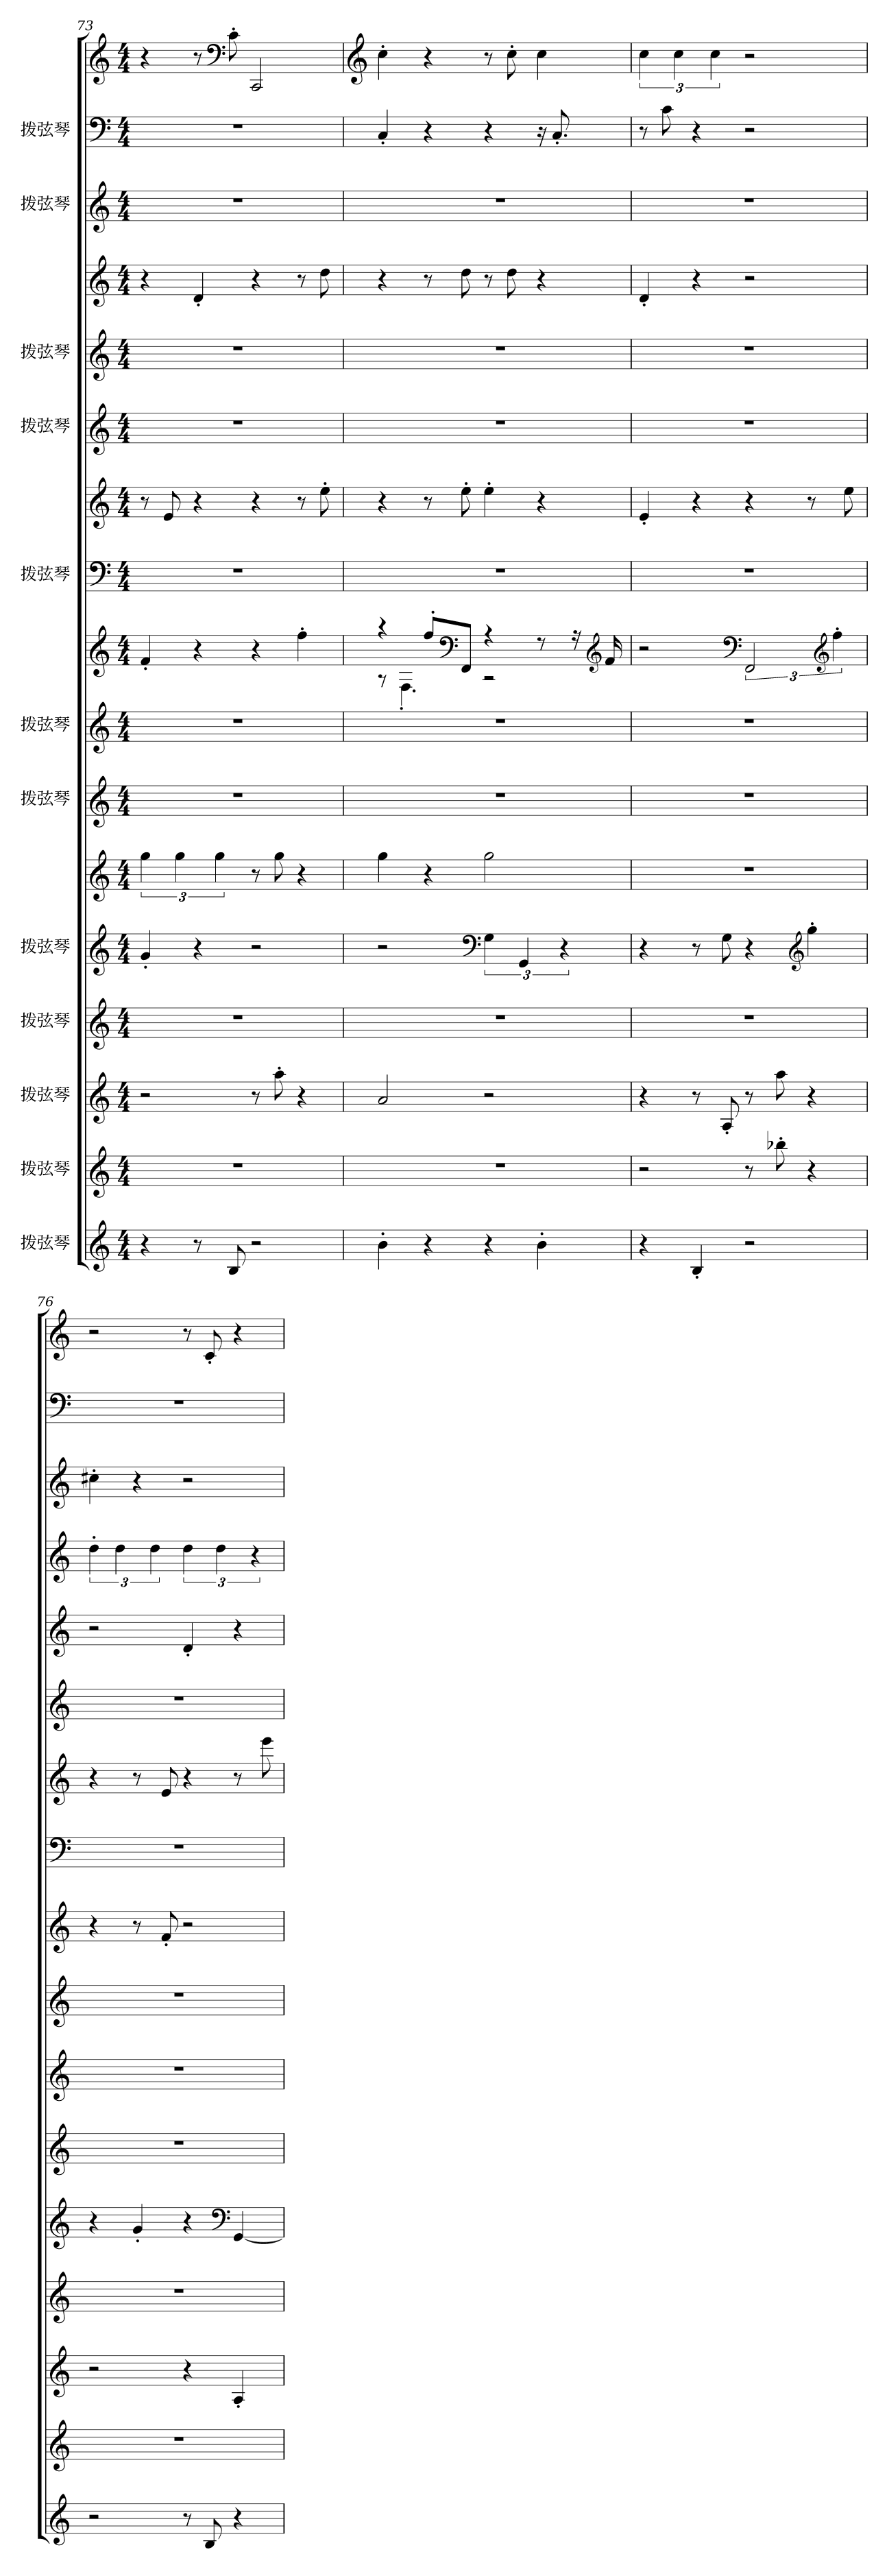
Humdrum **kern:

**kern	**kern	**kern	**kern	**kern	**kern	**kern	**kern	**kern	**kern	**kern	**kern	**kern	**kern	**kern	**kern	**kern
*part12	*part11	*part10	*part9	*part8	*part8	*part7	*part6	*part6	*part5	*part5	*part4	*part3	*part3	*part2	*part1	*part1
*staff17	*staff16	*staff15	*staff14	*staff13	*staff12	*staff11	*staff10	*staff9	*staff8	*staff7	*staff6	*staff5	*staff4	*staff3	*staff2	*staff1
*I"拨弦琴	*I"拨弦琴	*I"拨弦琴	*I"拨弦琴	*I"拨弦琴	*	*I"拨弦琴	*I"拨弦琴	*	*I"拨弦琴	*	*I"拨弦琴	*I"拨弦琴	*	*I"拨弦琴	*I"拨弦琴	*
*clefG2	*clefG2	*clefG2	*clefG2	*clefG2	*clefG2	*clefG2	*clefG2	*clefG2	*clefF4	*clefG2	*clefG2	*clefG2	*clefG2	*clefG2	*clefF4	*clefG2
*k[]	*k[]	*k[]	*k[]	*k[]	*k[]	*k[]	*k[]	*k[]	*k[]	*k[]	*k[]	*k[]	*k[]	*k[]	*k[]	*k[]
*M4/4	*M4/4	*M4/4	*M4/4	*M4/4	*M4/4	*M4/4	*M4/4	*M4/4	*M4/4	*M4/4	*M4/4	*M4/4	*M4/4	*M4/4	*M4/4	*M4/4
=73	=73	=73	=73	=73	=73	=73	=73	=73	=73	=73	=73	=73	=73	=73	=73	=73
4r	1r	2r	1r	4g'/	6gg\	1r	1r	4f'/	1r	8r	1r	1r	4r	1r	1r	4r
.	.	.	.	.	.	.	.	.	.	8e/	.	.	.	.	.	.
.	.	.	.	.	6gg\	.	.	.	.	.	.	.	.	.	.	.
8r	.	.	.	4r	.	.	.	4r	.	4r	.	.	4d'/	.	.	8r
.	.	.	.	.	6gg\	.	.	.	.	.	.	.	.	.	.	.
*	*	*	*	*	*	*	*	*	*	*	*	*	*	*	*	*clefF4
8B/	.	.	.	.	.	.	.	.	.	.	.	.	.	.	.	8c'\
2r	.	8r	.	2r	8r	.	.	4r	.	4r	.	.	4r	.	.	2CC/
.	.	8aa'\	.	.	8gg\	.	.	.	.	.	.	.	.	.	.	.
.	.	4r	.	.	4r	.	.	4ff'\	.	8r	.	.	8r	.	.	.
.	.	.	.	.	.	.	.	.	.	8ee'\	.	.	8dd\	.	.	.
!!LO:PB:g=z
=74	=74	=74	=74	=74	=74	=74	=74	=74	=74	=74	=74	=74	=74	=74	=74	=74
*	*	*	*	*	*	*	*	*	*	*	*	*	*	*	*	*clefG2
*	*	*	*	*	*	*	*	*^	*	*	*	*	*	*	*	*
4b'\	1r	2a/	1r	2r	4gg\	1r	1r	4r	8r	1r	4r	1r	1r	4r	1r	4C'/	4cc'\
.	.	.	.	.	.	.	.	.	4.F'\	.	.	.	.	.	.	.	.
4r	.	.	.	.	4r	.	.	8ff'/L	.	.	8r	.	.	8r	.	4r	4r
*	*	*	*	*	*	*	*	*clefF4	*	*	*	*	*	*	*	*	*
.	.	.	.	.	.	.	.	8FF/J	.	.	8ee'\	.	.	8dd\	.	.	.
*	*	*	*	*clefF4	*	*	*	*	*	*	*	*	*	*	*	*	*
4r	.	2r	.	6G\	2gg\	.	.	4r	2r	.	4ee'\	.	.	8r	.	4r	8r
.	.	.	.	.	.	.	.	.	.	.	.	.	.	8dd\	.	.	8cc'\
.	.	.	.	6GG/	.	.	.	.	.	.	.	.	.	.	.	.	.
4b'\	.	.	.	.	.	.	.	8r	.	.	4r	.	.	4r	.	16r	4cc\
.	.	.	.	.	.	.	.	.	.	.	.	.	.	.	.	8.C'/	.
.	.	.	.	6r	.	.	.	.	.	.	.	.	.	.	.	.	.
.	.	.	.	.	.	.	.	16r	.	.	.	.	.	.	.	.	.
*	*	*	*	*	*	*	*	*clefG2	*	*	*	*	*	*	*	*	*
.	.	.	.	.	.	.	.	16f/	.	.	.	.	.	.	.	.	.
*	*	*	*	*	*	*	*	*v	*v	*	*	*	*	*	*	*	*
=75	=75	=75	=75	=75	=75	=75	=75	=75	=75	=75	=75	=75	=75	=75	=75	=75
4r	2r	4r	1r	4r	1r	1r	1r	2r	1r	4e'/	1r	1r	4d'/	1r	8r	6cc\
.	.	.	.	.	.	.	.	.	.	.	.	.	.	.	8c\	.
.	.	.	.	.	.	.	.	.	.	.	.	.	.	.	.	6cc\
4B'/	.	8r	.	8r	.	.	.	.	.	4r	.	.	4r	.	4r	.
.	.	.	.	.	.	.	.	.	.	.	.	.	.	.	.	6cc\
.	.	8A'/	.	8G\	.	.	.	.	.	.	.	.	.	.	.	.
*	*	*	*	*	*	*	*	*clefF4	*	*	*	*	*	*	*	*
2r	8r	8r	.	4r	.	.	.	3FF/	.	4r	.	.	2r	.	2r	2r
.	8bb-X'\	8aa\	.	.	.	.	.	.	.	.	.	.	.	.	.	.
*	*	*	*	*clefG2	*	*	*	*	*	*	*	*	*	*	*	*
.	4r	4r	.	4gg'\	.	.	.	.	.	8r	.	.	.	.	.	.
*	*	*	*	*	*	*	*	*clefG2	*	*	*	*	*	*	*	*
.	.	.	.	.	.	.	.	6ff'\	.	.	.	.	.	.	.	.
.	.	.	.	.	.	.	.	.	.	8ee\	.	.	.	.	.	.
=76	=76	=76	=76	=76	=76	=76	=76	=76	=76	=76	=76	=76	=76	=76	=76	=76
2r	1r	2r	1r	4r	1r	1r	1r	4r	1r	4r	1r	2r	6dd'\	4cc#X'\	1r	2r
.	.	.	.	.	.	.	.	.	.	.	.	.	6dd\	.	.	.
.	.	.	.	4g'/	.	.	.	8r	.	8r	.	.	.	4r	.	.
.	.	.	.	.	.	.	.	.	.	.	.	.	6dd\	.	.	.
.	.	.	.	.	.	.	.	8f'/	.	8e/	.	.	.	.	.	.
8r	.	4r	.	4r	.	.	.	2r	.	4r	.	4d'/	6dd\	2r	.	8r
8B/	.	.	.	.	.	.	.	.	.	.	.	.	.	.	.	8c'/
.	.	.	.	.	.	.	.	.	.	.	.	.	6dd\	.	.	.
*	*	*	*	*clefF4	*	*	*	*	*	*	*	*	*	*	*	*
4r	.	4A'/	.	[4GG/	.	.	.	.	.	8r	.	4r	.	.	.	4r
.	.	.	.	.	.	.	.	.	.	.	.	.	6r	.	.	.
.	.	.	.	.	.	.	.	.	.	8eee\	.	.	.	.	.	.
=	=	=	=	=	=	=	=	=	=	=	=	=	=	=	=	=
*-	*-	*-	*-	*-	*-	*-	*-	*-	*-	*-	*-	*-	*-	*-	*-	*-
